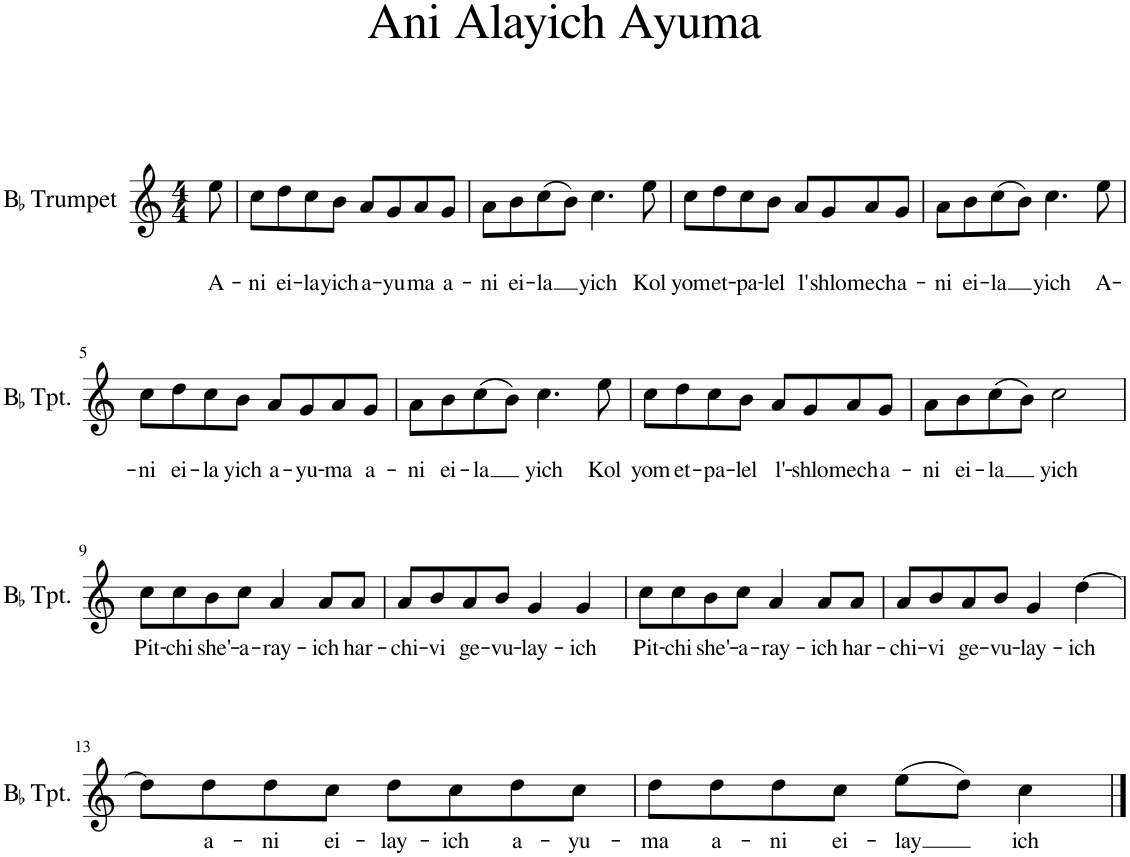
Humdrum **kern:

**kern	**text	**text
*part1	*part1	*part1
*staff1	*staff1	*staff1
*I"BaccidentalFlat Trumpet	*	*
*I'BaccidentalFlat Tpt.	*	*
*clefG2	*	*
*Trd1c2	*	*
*k[]	*	*
*M4/4	*	*
=	=	=
!	!	!LO:LY:b
8ee\	.	A-
=1	=1	=1
!	!	!LO:LY:b
8cc\L	.	-ni
!	!	!LO:LY:b
8dd\	.	ei-
!	!	!LO:LY:b
8cc\	.	-la-
!	!	!LO:LY:b
8b\J	.	-yich
!	!	!LO:LY:b
8a/L	.	a-
!	!	!LO:LY:b
8g/	.	-yu-
!	!	!LO:LY:b
8a/	.	-ma
!	!	!LO:LY:b
8g/J	.	a-
=2	=2	=2
!	!	!LO:LY:b
8a\L	.	-ni
!	!	!LO:LY:b
8b\	.	ei-
!	!	!LO:LY:b
(8cc\	.	-la
8b\J)	.	.
!	!	!LO:LY:b
4.cc\	.	yich
!	!	!LO:LY:b
8ee\	.	Kol
=3	=3	=3
!	!	!LO:LY:b
8cc\L	.	yom
!	!	!LO:LY:b
8dd\	.	et-
!	!	!LO:LY:b
8cc\	.	-pa-
!	!	!LO:LY:b
8b\J	.	-lel
!	!	!LO:LY:b
8a/L	.	l'-
!	!	!LO:LY:b
8g/	.	-shlo-
!	!	!LO:LY:b
8a/	.	-mech
!	!	!LO:LY:b
8g/J	.	a-
=4	=4	=4
!	!	!LO:LY:b
8a\L	.	-ni
!	!	!LO:LY:b
8b\	.	ei-
!	!	!LO:LY:b
(8cc\	.	-la
8b\J)	.	.
!	!	!LO:LY:b
4.cc\	.	yich
!	!	!LO:LY:b
8ee\	.	A-
!!LO:LB:g=z
=5	=5	=5
!	!	!LO:LY:b
8cc\L	.	-ni
!	!	!LO:LY:b
8dd\	.	ei-
!	!	!LO:LY:b
8cc\	.	-la-
!	!	!LO:LY:b
8b\J	.	-yich
!	!	!LO:LY:b
8a/L	.	a-
!	!	!LO:LY:b
8g/	.	-yu-
!	!	!LO:LY:b
8a/	.	-ma
!	!	!LO:LY:b
8g/J	.	a-
=6	=6	=6
!	!	!LO:LY:b
8a\L	.	-ni
!	!	!LO:LY:b
8b\	.	ei-
!	!	!LO:LY:b
(8cc\	.	-la
8b\J)	.	.
!	!	!LO:LY:b
4.cc\	.	yich
!	!	!LO:LY:b
8ee\	.	Kol
=7	=7	=7
!	!	!LO:LY:b
8cc\L	.	yom
!	!	!LO:LY:b
8dd\	.	et-
!	!	!LO:LY:b
8cc\	.	-pa-
!	!	!LO:LY:b
8b\J	.	-lel
!	!	!LO:LY:b
8a/L	.	l'-
!	!	!LO:LY:b
8g/	.	-shlo-
!	!	!LO:LY:b
8a/	.	-mech
!	!	!LO:LY:b
8g/J	.	a-
=8	=8	=8
!	!	!LO:LY:b
8a\L	.	-ni
!	!	!LO:LY:b
8b\	.	ei-
!	!	!LO:LY:b
(8cc\	.	-la
8b\J)	.	.
!	!	!LO:LY:b
2cc\	.	yich
!!LO:LB:g=z
=9	=9	=9
!	!LO:LY:b	!
8cc\L	Pit-	.
!	!LO:LY:b	!
8cc\	-chi	.
!	!LO:LY:b	!
8b\	she'-	.
!	!LO:LY:b	!
8cc\J	-a-	.
!	!LO:LY:b	!
4a/	-ray-	.
!	!LO:LY:b	!
8a/L	-ich	.
!	!LO:LY:b	!
8a/J	har-	.
=10	=10	=10
!	!LO:LY:b	!
8a/L	-chi-	.
!	!LO:LY:b	!
8b/	-vi	.
!	!LO:LY:b	!
8a/	ge-	.
!	!LO:LY:b	!
8b/J	-vu-	.
!	!LO:LY:b	!
4g/	-lay-	.
!	!LO:LY:b	!
4g/	-ich	.
=11	=11	=11
!	!LO:LY:b	!
8cc\L	Pit-	.
!	!LO:LY:b	!
8cc\	-chi	.
!	!LO:LY:b	!
8b\	she'-	.
!	!LO:LY:b	!
8cc\J	-a-	.
!	!LO:LY:b	!
4a/	-ray-	.
!	!LO:LY:b	!
8a/L	-ich	.
!	!LO:LY:b	!
8a/J	har-	.
=12	=12	=12
!	!LO:LY:b	!
8a/L	-chi-	.
!	!LO:LY:b	!
8b/	-vi	.
!	!LO:LY:b	!
8a/	ge-	.
!	!LO:LY:b	!
8b/J	-vu-	.
!	!LO:LY:b	!
4g/	-lay-	.
!	!LO:LY:b	!
[4dd\	-ich	.
!!LO:LB:g=z
=13	=13	=13
8dd\L]	.	.
!	!LO:LY:b	!
8dd\	a-	.
!	!LO:LY:b	!
8dd\	-ni	.
!	!LO:LY:b	!
8cc\J	ei-	.
!	!LO:LY:b	!
8dd\L	-lay-	.
!	!LO:LY:b	!
8cc\	-ich	.
!	!LO:LY:b	!
8dd\	a-	.
!	!LO:LY:b	!
8cc\J	-yu-	.
=14	=14	=14
!	!LO:LY:b	!
8dd\L	-ma	.
!	!LO:LY:b	!
8dd\	a-	.
!	!LO:LY:b	!
8dd\	-ni	.
!	!LO:LY:b	!
8cc\J	ei-	.
!	!LO:LY:b	!
(8ee\L	-lay	.
8dd\J)	.	.
!	!LO:LY:b	!
4cc\	ich	.
==	==	==
*-	*-	*-
